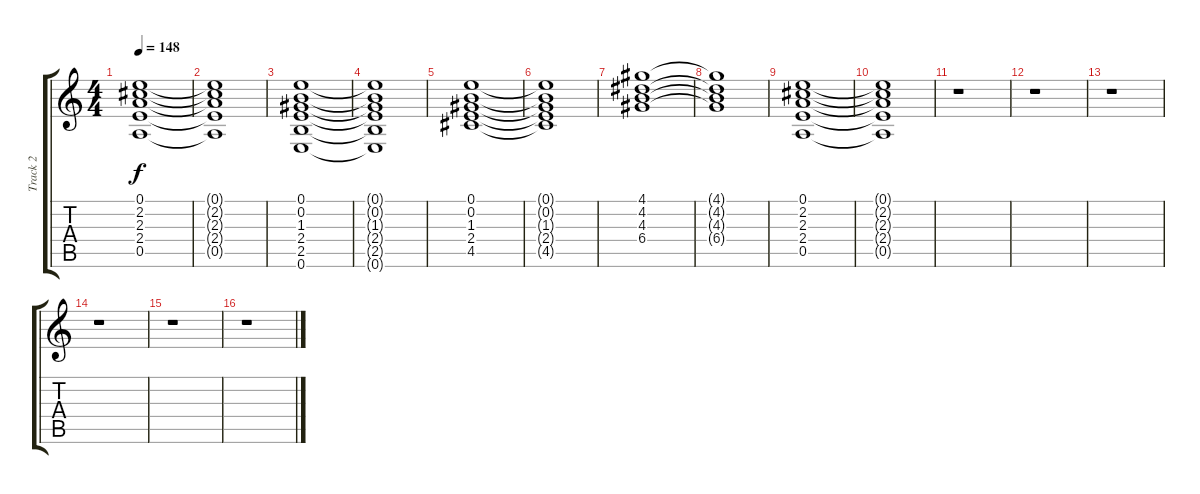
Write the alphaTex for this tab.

\track ("Track 2" "Track 2") {instrument acousticguitarsteel}
\staff {score tabs}
\tuning (E4 B3 G3 D3 A2 E2) {hide}
\ts (4 4)
\tempo 148
\clef g2
\ks c
(0.1 2.2 2.3 2.4 0.5).1{dy f} |
(0.1{t} 2.2{t} 2.3{t} 2.4{t} 0.5{t}).1 |
(0.1 0.2 1.3 2.4 2.5 0.6).1 |
(0.1{t} 0.2{t} 1.3{t} 2.4{t} 2.5{t} 0.6{t}).1 |
(0.1 0.2 1.3 2.4 4.5).1 |
(0.1{t} 0.2{t} 1.3{t} 2.4{t} 4.5{t}).1 |
(4.1 4.2 4.3 6.4).1 |
(4.1{t} 4.2{t} 4.3{t} 6.4{t}).1 |
(0.1 2.2 2.3 2.4 0.5).1 |
(0.1{t} 2.2{t} 2.3{t} 2.4{t} 0.5{t}).1 |
r.1 |
r.1 |
r.1 |
r.1 |
r.1 |
r.1
